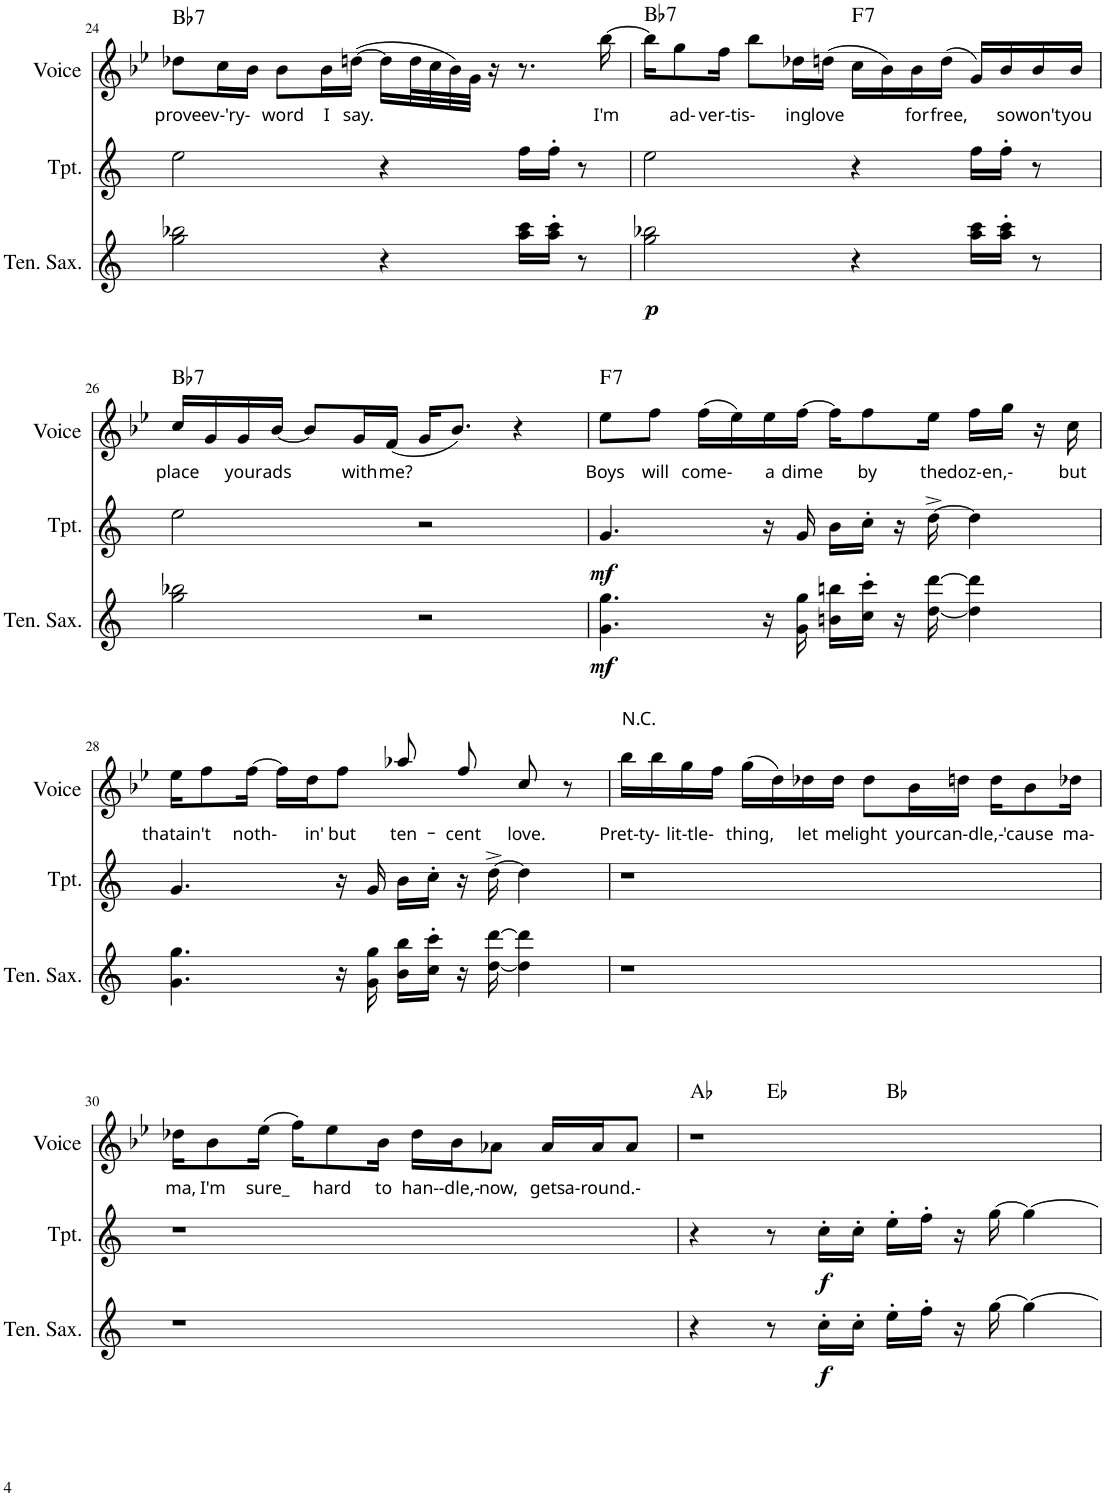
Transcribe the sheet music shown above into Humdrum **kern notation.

**kern	**dynam	**kern	**dynam	**kern	**text	**harte
*part3	*part3	*part2	*part2	*part1	*part1	*part1
*staff3	*staff3	*staff2	*staff2	*staff1	*staff1	*
*I"Tenor Saxophone	*	*I"Trumpet in Bb	*	*I"Voice	*	*
*I'Ten. Sax.	*	*I'Tpt.	*	*I'Voice	*	*
!!LO:PB:g=z
*clefG2	*	*clefG2	*	*clefG2	*	*
*Trd8c14	*	*Trd1c2	*	*	*	*
*k[]	*	*k[]	*	*k[b-e-]	*	*
*	*	*	*	*B-:	*	*
*M4/4	*	*M4/4	*	*M4/4	*	*
=24	=24	=24	=24	=24	=24	=24
!	!	!	!	!	!LO:LY:b	!LO:H:kt=7
2gg\ 2bb-X\	.	2ee\	.	8dd-X\L	prove	Bb:7
!	!	!	!	!	!LO:LY:b	!
.	.	.	.	16cc\L	ev-'ry-	.
.	.	.	.	16b-\JJ	.	.
!	!	!	!	!	!LO:LY:b	!
.	.	.	.	8b-\L	word	.
!	!	!	!	!	!LO:LY:b	!
.	.	.	.	16b-\L	I	.
!	!	!	!	!	!LO:LY:b	!
.	.	.	.	([16ddn\JJ	say.	.
4r	.	4r	.	16dd\LL]	.	.
.	.	.	.	32dd\L	.	.
.	.	.	.	32cc\	.	.
.	.	.	.	32b-\)	.	.
.	.	.	.	32g\JJJ	.	.
.	.	.	.	16r	.	.
16aa\ 16ccc\LL	.	16ff\LL	.	8.r	.	.
16aa\' 16ccc\'JJ	.	16ff'\JJ	.	.	.	.
8r	.	8r	.	.	.	.
!	!	!	!	!	!LO:LY:b	!
.	.	.	.	[16bb-\	I'm	.
=25	=25	=25	=25	=25	=25	=25
!	!LO:DY:b	!	!	!	!	!LO:H:kt=7
2gg\ 2bb-X\	p	2ee\	.	16bb-\KL]	.	Bb:7
!	!	!	!	!	!LO:LY:b	!
.	.	.	.	8gg\	ad-	.
!	!	!	!	!	!LO:LY:b	!
.	.	.	.	16ff\Jk	ver-tis-	.
.	.	.	.	8bb-\L	.	.
!	!	!	!	!	!LO:LY:b	!
.	.	.	.	16dd-X\L	ing	.
!	!	!	!	!	!LO:LY:b	!
.	.	.	.	(16ddn\JJ	love	.
!	!	!	!	!	!	!LO:H:kt=7
4r	.	4r	.	16cc\LL	.	F:7
.	.	.	.	16b-\)	.	.
!	!	!	!	!	!LO:LY:b	!
.	.	.	.	16b-\	for	.
!	!	!	!	!	!LO:LY:b	!
.	.	.	.	(16dd\JJ	free,	.
16aa\ 16ccc\LL	.	16ff\LL	.	16g/LL)	.	.
!	!	!	!	!	!LO:LY:b	!
16aa\' 16ccc\'JJ	.	16ff'\JJ	.	16b-/	so	.
!	!	!	!	!	!LO:LY:b	!
8r	.	8r	.	16b-/	won't	.
!	!	!	!	!	!LO:LY:b	!
.	.	.	.	16b-/JJ	you	.
!!LO:LB:g=z
=26	=26	=26	=26	=26	=26	=26
!	!	!	!	!	!LO:LY:b	!LO:H:kt=7
2gg\ 2bb-X\	.	2ee\	.	16cc/LL	place	Bb:7
.	.	.	.	16g/	.	.
!	!	!	!	!	!LO:LY:b	!
.	.	.	.	16g/	your	.
!	!	!	!	!	!LO:LY:b	!
.	.	.	.	[16b-/JJ	ads	.
.	.	.	.	8b-/L]	.	.
!	!	!	!	!	!LO:LY:b	!
.	.	.	.	16g/L	with	.
!	!	!	!	!	!LO:LY:b	!
.	.	.	.	(16f/JJ	me?	.
2r	.	2r	.	16g/KL	.	.
.	.	.	.	8.b-/J)	.	.
.	.	.	.	4r	.	.
=27	=27	=27	=27	=27	=27	=27
!	!LO:DY:b	!	!LO:DY:b	!	!LO:LY:b	!LO:H:kt=7
4.g\ 4.gg\	mf	4.g/	mf	8ee-\L	Boys	F:7
!	!	!	!	!	!LO:LY:b	!
.	.	.	.	8ff\J	will	.
!	!	!	!	!	!LO:LY:b	!
.	.	.	.	(16ff\LL	come-	.
.	.	.	.	16ee-\)	.	.
!	!	!	!	!	!LO:LY:b	!
16r	.	16r	.	16ee-\	a	.
!	!	!	!	!	!LO:LY:b	!
16g\ 16gg\	.	16g/	.	[16ff\JJ	dime	.
16bn\ 16bbn\LL	.	16b\LL	.	16ff\KL]	.	.
!	!	!	!	!	!LO:LY:b	!
16cc\' 16ccc\'JJ	.	16cc'\JJ	.	8ff\	by	.
16r	.	16r	.	.	.	.
!	!	!	!	!	!LO:LY:b	!
[16dd\ [16ddd\	.	[16dd^\	.	16ee-\Jk	the	.
!	!	!	!	!	!LO:LY:b	!
4dd\] 4ddd\]	.	4dd\]	.	16ff\LL	doz-en,-	.
.	.	.	.	16gg\JJ	.	.
.	.	.	.	16r	.	.
!	!	!	!	!	!LO:LY:b	!
.	.	.	.	16cc\	but	.
!!LO:LB:g=z
=28	=28	=28	=28	=28	=28	=28
!	!	!	!	!	!LO:LY:b	!
4.g\ 4.gg\	.	4.g/	.	16ee-\KL	thatain't	.
.	.	.	.	8ff\	.	.
!	!	!	!	!	!LO:LY:b	!
.	.	.	.	[16ff\Jk	noth-	.
.	.	.	.	16ff\LL]	.	.
!	!	!	!	!	!LO:LY:b	!
.	.	.	.	16dd\J	in'	.
!	!	!	!	!	!LO:LY:b	!
16r	.	16r	.	8ff\J	but	.
16g\ 16gg\	.	16g/	.	.	.	.
!	!	!	!	!	!LO:LY:b	!
16b\ 16bb\LL	.	16b\LL	.	8aa-X/	ten-	.
16cc\' 16ccc\'JJ	.	16cc'\JJ	.	.	.	.
!	!	!	!	!	!LO:LY:b	!
16r	.	16r	.	8ff/	-cent	.
[16dd\ [16ddd\	.	[16dd^\	.	.	.	.
!	!	!	!	!	!LO:LY:b	!
4dd\] 4ddd\]	.	4dd\]	.	8cc/	love.	.
.	.	.	.	8r	.	.
=29	=29	=29	=29	=29	=29	=29
!	!	!	!	!LO:TX:a:t=N.C.	!	!
!	!	!	!	!	!LO:LY:b	!
1r	.	1r	.	16bb-\LL	Pret-ty-	.
.	.	.	.	16bb-\	.	.
!	!	!	!	!	!LO:LY:b	!
.	.	.	.	16gg\	lit-tle-	.
.	.	.	.	16ff\JJ	.	.
!	!	!	!	!	!LO:LY:b	!
.	.	.	.	(16gg\LL	thing,	.
.	.	.	.	16dd\)	.	.
!	!	!	!	!	!LO:LY:b	!
.	.	.	.	16dd-X\	let	.
!	!	!	!	!	!LO:LY:b	!
.	.	.	.	16dd-\JJ	me	.
!	!	!	!	!	!LO:LY:b	!
.	.	.	.	8dd-\L	light	.
!	!	!	!	!	!LO:LY:b	!
.	.	.	.	16b-\L	your	.
!	!	!	!	!	!LO:LY:b	!
.	.	.	.	16ddn\JJ	can-dle,-	.
.	.	.	.	16dd\KL	.	.
!	!	!	!	!	!LO:LY:b	!
.	.	.	.	8b-\	'cause	.
!	!	!	!	!	!LO:LY:b	!
.	.	.	.	16dd-X\Jk	ma-	.
!!LO:LB:g=z
=30	=30	=30	=30	=30	=30	=30
!	!	!	!	!	!LO:LY:b	!
1r	.	1r	.	16dd-X\KL	ma,	.
!	!	!	!	!	!LO:LY:b	!
.	.	.	.	8b-\	I'm	.
!	!	!	!	!	!LO:LY:b	!
.	.	.	.	(16ee-\Jk	sure_	.
.	.	.	.	16ff\KL)	.	.
!	!	!	!	!	!LO:LY:b	!
.	.	.	.	8ee-\	hard	.
!	!	!	!	!	!LO:LY:b	!
.	.	.	.	16b-\Jk	to	.
!	!	!	!	!	!LO:LY:b	!
.	.	.	.	16dd-\LL	han-	.
!	!	!	!	!	!LO:LY:b	!
.	.	.	.	16b-\J	-dle,-	.
!	!	!	!	!	!LO:LY:b	!
.	.	.	.	8a-X\J	now,	.
!	!	!	!	!	!LO:LY:b	!
.	.	.	.	16a-/LL	gets	.
!	!	!	!	!	!LO:LY:b	!
.	.	.	.	16a-/J	a-round.-	.
.	.	.	.	8a-/J	.	.
=31	=31	=31	=31	=31	=31	=31
*	*	*	*	*^	*	*
*	*	*	*	*	*^	*	*
4r	.	4r	.	1r	4ryy	2ryy	.	Ab:maj
8r	.	8r	.	.	2.ryy	.	.	Eb:maj
!	!LO:DY:b	!	!LO:DY:b	!	!	!	!	!
16cc'\LL	f	16cc'\LL	f	.	.	.	.	.
16cc'\JJ	.	16cc'\JJ	.	.	.	.	.	.
16ee'\LL	.	16ee'\LL	.	.	.	2ryy	.	Bb:maj
16ff'\JJ	.	16ff'\JJ	.	.	.	.	.	.
16r	.	16r	.	.	.	.	.	.
[16gg\	.	[16gg\	.	.	.	.	.	.
4gg\_	.	4gg\_	.	.	.	.	.	.
*	*	*	*	*v	*v	*v	*	*
=	=	=	=	=	=	=
*-	*-	*-	*-	*-	*-	*-
